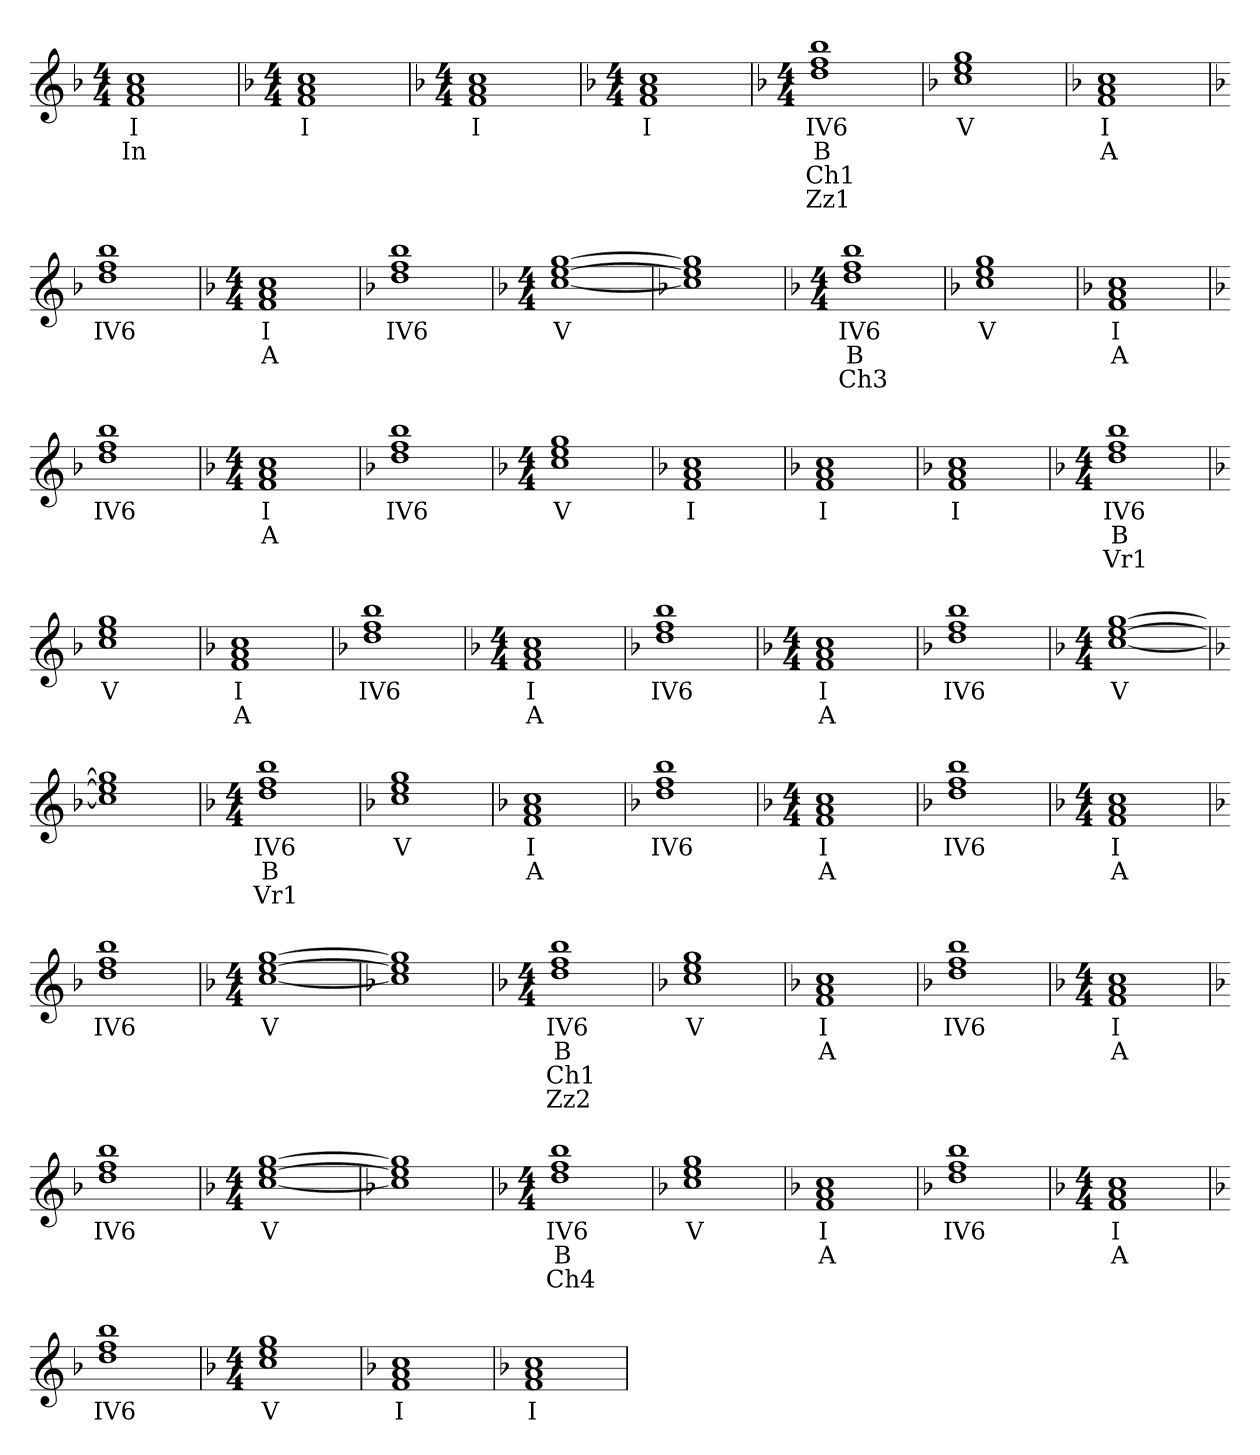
**kern	**text	**text	**text	**text
*part1	*part1	*part1	*part1	*part1
*staff1	*staff1	*staff1	*staff1	*staff1
*k[b-]	*	*	*	*
*F:	*	*	*	*
*M4/4	*	*	*	*
=	=	=	=	=
1f 1a 1cc	I	In	.	.
=	=	=	=	=
*k[b-]	*	*	*	*
*F:	*	*	*	*
*M4/4	*	*	*	*
1f 1a 1cc	I	.	.	.
=	=	=	=	=
*k[b-]	*	*	*	*
*F:	*	*	*	*
*M4/4	*	*	*	*
1f 1a 1cc	I	.	.	.
=	=	=	=	=
*k[b-]	*	*	*	*
*F:	*	*	*	*
*M4/4	*	*	*	*
1f 1a 1cc	I	.	.	.
=	=	=	=	=
*k[b-]	*	*	*	*
*F:	*	*	*	*
*M4/4	*	*	*	*
1dd 1ff 1bb-	IV6	B	Ch1	Zz1
=	=	=	=	=
*k[b-]	*	*	*	*
*F:	*	*	*	*
1cc 1ee 1gg	V	.	.	.
=	=	=	=	=
*k[b-]	*	*	*	*
*F:	*	*	*	*
1f 1a 1cc	I	A	.	.
=	=	=	=	=
*k[b-]	*	*	*	*
*F:	*	*	*	*
1dd 1ff 1bb-	IV6	.	.	.
=	=	=	=	=
*k[b-]	*	*	*	*
*F:	*	*	*	*
*M4/4	*	*	*	*
1f 1a 1cc	I	A	.	.
=	=	=	=	=
*k[b-]	*	*	*	*
*F:	*	*	*	*
1dd 1ff 1bb-	IV6	.	.	.
=	=	=	=	=
*k[b-]	*	*	*	*
*F:	*	*	*	*
*M4/4	*	*	*	*
[1cc [1ee [1gg	V	.	.	.
=	=	=	=	=
*k[b-]	*	*	*	*
*F:	*	*	*	*
1cc] 1ee] 1gg]	.	.	.	.
=	=	=	=	=
*k[b-]	*	*	*	*
*F:	*	*	*	*
*M4/4	*	*	*	*
1dd 1ff 1bb-	IV6	B	Ch3	.
=	=	=	=	=
*k[b-]	*	*	*	*
*F:	*	*	*	*
1cc 1ee 1gg	V	.	.	.
=	=	=	=	=
*k[b-]	*	*	*	*
*F:	*	*	*	*
1f 1a 1cc	I	A	.	.
=	=	=	=	=
*k[b-]	*	*	*	*
*F:	*	*	*	*
1dd 1ff 1bb-	IV6	.	.	.
=	=	=	=	=
*k[b-]	*	*	*	*
*F:	*	*	*	*
*M4/4	*	*	*	*
1f 1a 1cc	I	A	.	.
=	=	=	=	=
*k[b-]	*	*	*	*
*F:	*	*	*	*
1dd 1ff 1bb-	IV6	.	.	.
=	=	=	=	=
*k[b-]	*	*	*	*
*F:	*	*	*	*
*M4/4	*	*	*	*
1cc 1ee 1gg	V	.	.	.
=	=	=	=	=
*k[b-]	*	*	*	*
*F:	*	*	*	*
1f 1a 1cc	I	.	.	.
=	=	=	=	=
*k[b-]	*	*	*	*
*F:	*	*	*	*
1f 1a 1cc	I	.	.	.
=	=	=	=	=
*k[b-]	*	*	*	*
*F:	*	*	*	*
1f 1a 1cc	I	.	.	.
=	=	=	=	=
*k[b-]	*	*	*	*
*F:	*	*	*	*
*M4/4	*	*	*	*
1dd 1ff 1bb-	IV6	B	Vr1	.
=	=	=	=	=
*k[b-]	*	*	*	*
*F:	*	*	*	*
1cc 1ee 1gg	V	.	.	.
=	=	=	=	=
*k[b-]	*	*	*	*
*F:	*	*	*	*
1f 1a 1cc	I	A	.	.
=	=	=	=	=
*k[b-]	*	*	*	*
*F:	*	*	*	*
1dd 1ff 1bb-	IV6	.	.	.
=	=	=	=	=
*k[b-]	*	*	*	*
*F:	*	*	*	*
*M4/4	*	*	*	*
1f 1a 1cc	I	A	.	.
=	=	=	=	=
*k[b-]	*	*	*	*
*F:	*	*	*	*
1dd 1ff 1bb-	IV6	.	.	.
=	=	=	=	=
*k[b-]	*	*	*	*
*F:	*	*	*	*
*M4/4	*	*	*	*
1f 1a 1cc	I	A	.	.
=	=	=	=	=
*k[b-]	*	*	*	*
*F:	*	*	*	*
1dd 1ff 1bb-	IV6	.	.	.
=	=	=	=	=
*k[b-]	*	*	*	*
*F:	*	*	*	*
*M4/4	*	*	*	*
[1cc [1ee [1gg	V	.	.	.
=	=	=	=	=
*k[b-]	*	*	*	*
*F:	*	*	*	*
1cc] 1ee] 1gg]	.	.	.	.
=	=	=	=	=
*k[b-]	*	*	*	*
*F:	*	*	*	*
*M4/4	*	*	*	*
1dd 1ff 1bb-	IV6	B	Vr1	.
=	=	=	=	=
*k[b-]	*	*	*	*
*F:	*	*	*	*
1cc 1ee 1gg	V	.	.	.
=	=	=	=	=
*k[b-]	*	*	*	*
*F:	*	*	*	*
1f 1a 1cc	I	A	.	.
=	=	=	=	=
*k[b-]	*	*	*	*
*F:	*	*	*	*
1dd 1ff 1bb-	IV6	.	.	.
=	=	=	=	=
*k[b-]	*	*	*	*
*F:	*	*	*	*
*M4/4	*	*	*	*
1f 1a 1cc	I	A	.	.
=	=	=	=	=
*k[b-]	*	*	*	*
*F:	*	*	*	*
1dd 1ff 1bb-	IV6	.	.	.
=	=	=	=	=
*k[b-]	*	*	*	*
*F:	*	*	*	*
*M4/4	*	*	*	*
1f 1a 1cc	I	A	.	.
=	=	=	=	=
*k[b-]	*	*	*	*
*F:	*	*	*	*
1dd 1ff 1bb-	IV6	.	.	.
=	=	=	=	=
*k[b-]	*	*	*	*
*F:	*	*	*	*
*M4/4	*	*	*	*
[1cc [1ee [1gg	V	.	.	.
=	=	=	=	=
*k[b-]	*	*	*	*
*F:	*	*	*	*
1cc] 1ee] 1gg]	.	.	.	.
=	=	=	=	=
*k[b-]	*	*	*	*
*F:	*	*	*	*
*M4/4	*	*	*	*
1dd 1ff 1bb-	IV6	B	Ch1	Zz2
=	=	=	=	=
*k[b-]	*	*	*	*
*F:	*	*	*	*
1cc 1ee 1gg	V	.	.	.
=	=	=	=	=
*k[b-]	*	*	*	*
*F:	*	*	*	*
1f 1a 1cc	I	A	.	.
=	=	=	=	=
*k[b-]	*	*	*	*
*F:	*	*	*	*
1dd 1ff 1bb-	IV6	.	.	.
=	=	=	=	=
*k[b-]	*	*	*	*
*F:	*	*	*	*
*M4/4	*	*	*	*
1f 1a 1cc	I	A	.	.
=	=	=	=	=
*k[b-]	*	*	*	*
*F:	*	*	*	*
1dd 1ff 1bb-	IV6	.	.	.
=	=	=	=	=
*k[b-]	*	*	*	*
*F:	*	*	*	*
*M4/4	*	*	*	*
[1cc [1ee [1gg	V	.	.	.
=	=	=	=	=
*k[b-]	*	*	*	*
*F:	*	*	*	*
1cc] 1ee] 1gg]	.	.	.	.
=	=	=	=	=
*k[b-]	*	*	*	*
*F:	*	*	*	*
*M4/4	*	*	*	*
1dd 1ff 1bb-	IV6	B	Ch4	.
=	=	=	=	=
*k[b-]	*	*	*	*
*F:	*	*	*	*
1cc 1ee 1gg	V	.	.	.
=	=	=	=	=
*k[b-]	*	*	*	*
*F:	*	*	*	*
1f 1a 1cc	I	A	.	.
=	=	=	=	=
*k[b-]	*	*	*	*
*F:	*	*	*	*
1dd 1ff 1bb-	IV6	.	.	.
=	=	=	=	=
*k[b-]	*	*	*	*
*F:	*	*	*	*
*M4/4	*	*	*	*
1f 1a 1cc	I	A	.	.
=	=	=	=	=
*k[b-]	*	*	*	*
*F:	*	*	*	*
1dd 1ff 1bb-	IV6	.	.	.
=	=	=	=	=
*k[b-]	*	*	*	*
*F:	*	*	*	*
*M4/4	*	*	*	*
1cc 1ee 1gg	V	.	.	.
=	=	=	=	=
*k[b-]	*	*	*	*
*F:	*	*	*	*
1f 1a 1cc	I	.	.	.
=	=	=	=	=
*k[b-]	*	*	*	*
*F:	*	*	*	*
1f 1a 1cc	I	.	.	.
=	=	=	=	=
*-	*-	*-	*-	*-
